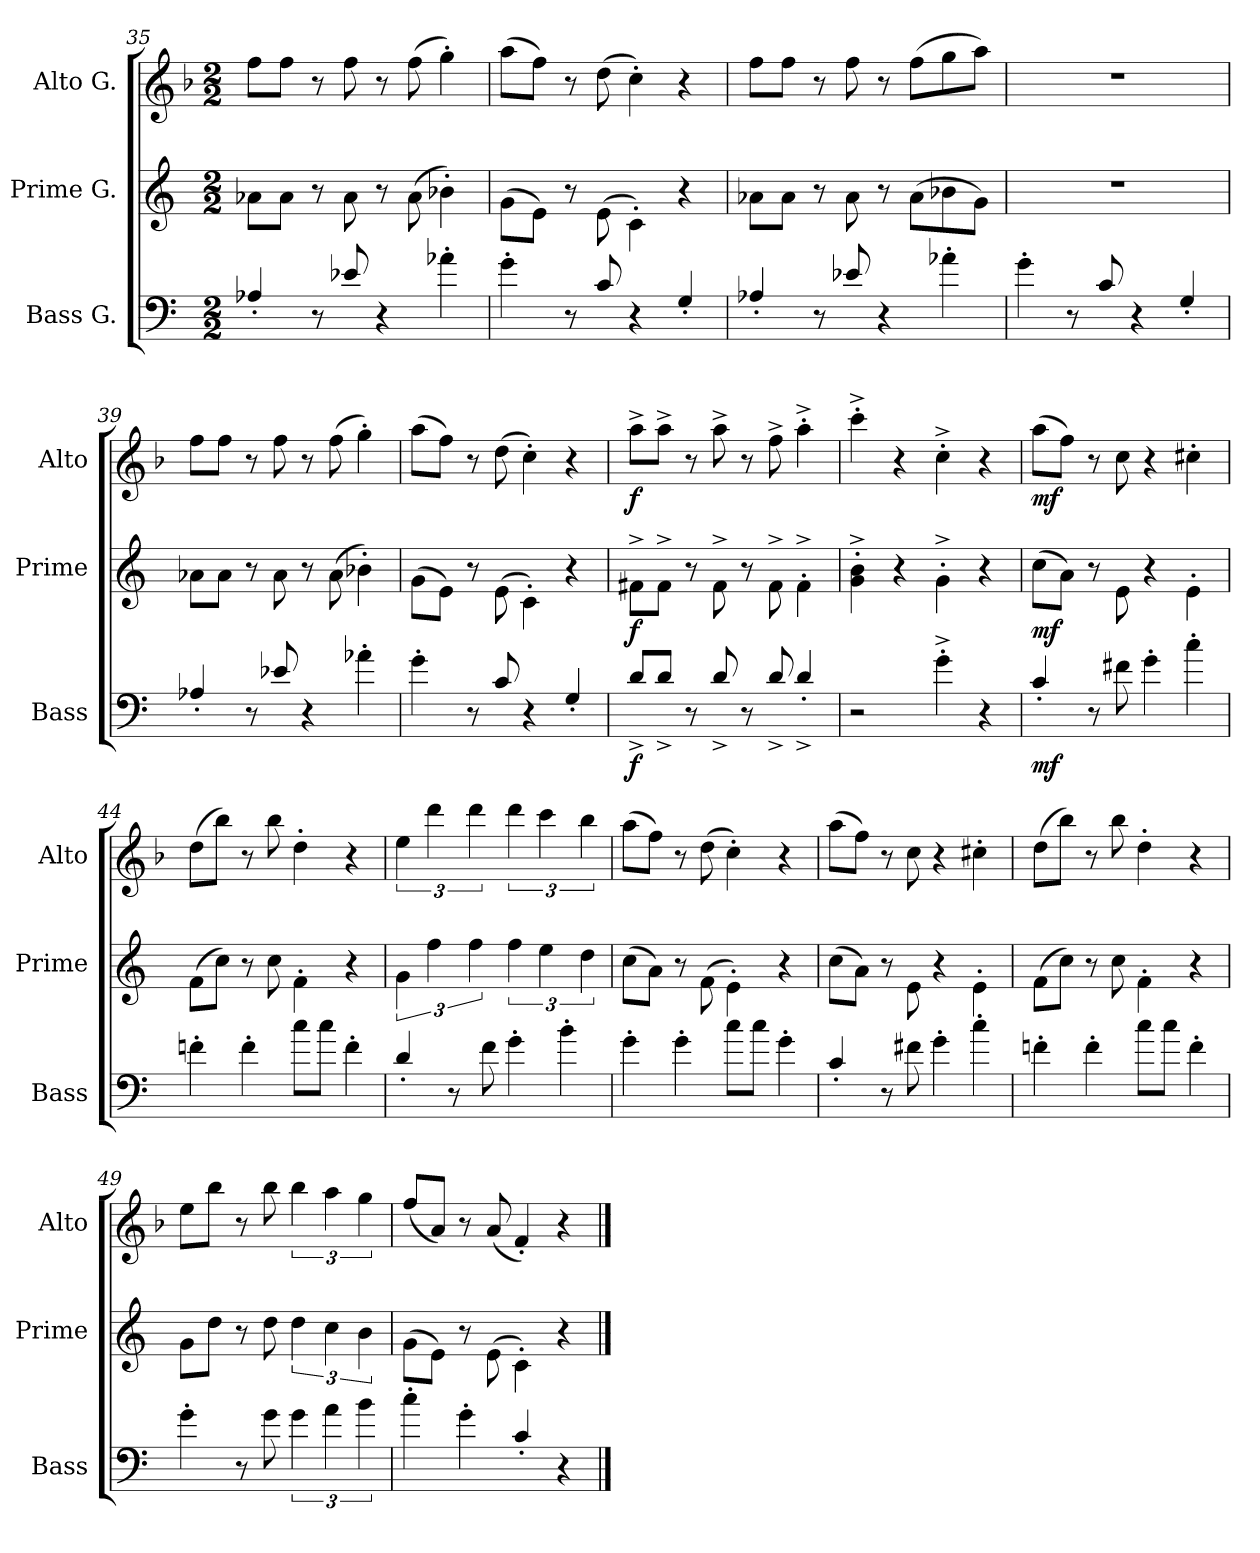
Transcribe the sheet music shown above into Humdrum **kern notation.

**kern	**dynam	**kern	**dynam	**kern	**dynam
*part3	*part3	*part2	*part2	*part1	*part1
*staff3	*staff3	*staff2	*staff2	*staff1	*staff1
*I"Bass G.	*	*I"Prime G.	*	*I"Alto G.	*
*I'Bass	*	*I'Prime	*	*I'Alto	*
*	*	*clefG2	*	*clefG2	*
*ITrd10c17	*	*ITrd7c12	*	*ITrd3c5	*
*k[]	*	*k[]	*	*k[]	*
*C:	*	*C:	*	*C:	*
*M2/2	*	*M2/2	*	*M2/2	*
=35	=35	=35	=35	=35	=35
4AA-X'/	.	8A-X\L	.	8cc\L	.
.	.	8A-\J	.	8cc\J	.
8r	.	8r	.	8r	.
8E-X/	.	8A-\	.	8cc\	.
4r	.	8r	.	8r	.
.	.	(8A-\	.	(8cc\	.
4A-X'\	.	4B-X'\)	.	4dd'\)	.
=36	=36	=36	=36	=36	=36
4G'\	.	(8G\L	.	(8ee\L	.
.	.	8E\J)	.	8cc\J)	.
8r	.	8r	.	8r	.
8C/	.	(8E\	.	(8a\	.
4r	.	4C'\)	.	4g'\)	.
4GG'/	.	4r	.	4r	.
!!LO:LB:g=z
=37	=37	=37	=37	=37	=37
4AA-X'/	.	8A-X\L	.	8cc\L	.
.	.	8A-\J	.	8cc\J	.
8r	.	8r	.	8r	.
8E-X/	.	8A-\	.	8cc\	.
4r	.	8r	.	8r	.
.	.	(8A-\L	.	(8cc\L	.
4A-X'\	.	8B-X\	.	8dd\	.
.	.	8G\J)	.	8ee\J)	.
=38	=38	=38	=38	=38	=38
4G'\	.	1r	.	1r	.
8r	.	.	.	.	.
8C/	.	.	.	.	.
4r	.	.	.	.	.
4GG'/	.	.	.	.	.
=39	=39	=39	=39	=39	=39
4AA-X'/	.	8A-X\L	.	8cc\L	.
.	.	8A-\J	.	8cc\J	.
8r	.	8r	.	8r	.
8E-X/	.	8A-\	.	8cc\	.
4r	.	8r	.	8r	.
.	.	(8A-\	.	(8cc\	.
4A-X'\	.	4B-X'\)	.	4dd'\)	.
=40	=40	=40	=40	=40	=40
4G'\	.	(8G\L	.	(8ee\L	.
.	.	8E\J)	.	8cc\J)	.
8r	.	8r	.	8r	.
8C/	.	(8E\	.	(8a\	.
4r	.	4C'\)	.	4g'\)	.
4GG'/	.	4r	.	4r	.
!!LO:LB:g=z
=41	=41	=41	=41	=41	=41
!	!LO:DY:b	!	!LO:DY:b	!	!LO:DY:b
8D^/L	f	8F#X^\L	f	8ee^\L	f
8D^/J	.	8F#^\J	.	8ee^\J	.
8r	.	8r	.	8r	.
8D^/	.	8F#^\	.	8ee^\	.
8r	.	8r	.	8r	.
8D^/	.	8F#^\	.	8cc^\	.
4D'^/	.	4F#'^\	.	4ee'^\	.
=42	=42	=42	=42	=42	=42
2r	.	4G\'^ 4B\'^	.	4gg'^\	.
.	.	4r	.	4r	.
4G'^\	.	4G'^\	.	4g'^\	.
4r	.	4r	.	4r	.
=43	=43	=43	=43	=43	=43
!	!LO:DY:b	!	!LO:DY:b	!	!LO:DY:b
4C'/	mf	(8c\L	mf	(8ee\L	mf
.	.	8A\J)	.	8cc\J)	.
8r	.	8r	.	8r	.
8F#X\	.	8E\	.	8g\	.
4G'\	.	4r	.	4r	.
4c'\	.	4E'\	.	4g#X'\	.
=44	=44	=44	=44	=44	=44
4Fn'\	.	(8F\L	.	(8a\L	.
.	.	8c\J)	.	8ff\J)	.
4F'\	.	8r	.	8r	.
.	.	8c\	.	8ff\	.
8c\L	.	4F'\	.	4a'\	.
8c\J	.	.	.	.	.
4F'\	.	4r	.	4r	.
=45	=45	=45	=45	=45	=45
4D'/	.	6G\	.	6b\	.
.	.	6f\	.	6aa\	.
8r	.	.	.	.	.
.	.	6f\	.	6aa\	.
8F\	.	.	.	.	.
4G'\	.	6f\	.	6aa\	.
.	.	6e\	.	6gg\	.
4B'\	.	.	.	.	.
.	.	6d\	.	6ff\	.
!!LO:PB:g=z
=46	=46	=46	=46	=46	=46
4G'\	.	(8c\L	.	(8ee\L	.
.	.	8A\J)	.	8cc\J)	.
4G'\	.	8r	.	8r	.
.	.	(8F\	.	(8a\	.
8c\L	.	4E'\)	.	4g'\)	.
8c\J	.	.	.	.	.
4G'\	.	4r	.	4r	.
=47	=47	=47	=47	=47	=47
4C'/	.	(8c\L	.	(8ee\L	.
.	.	8A\J)	.	8cc\J)	.
8r	.	8r	.	8r	.
8F#X\	.	8E\	.	8g\	.
4G'\	.	4r	.	4r	.
4c'\	.	4E'\	.	4g#X'\	.
=48	=48	=48	=48	=48	=48
4Fn'\	.	(8F\L	.	(8a\L	.
.	.	8c\J)	.	8ff\J)	.
4F'\	.	8r	.	8r	.
.	.	8c\	.	8ff\	.
8c\L	.	4F'\	.	4a'\	.
8c\J	.	.	.	.	.
4F'\	.	4r	.	4r	.
=49	=49	=49	=49	=49	=49
4G'\	.	8G\L	.	8b\L	.
.	.	8d\J	.	8ff\J	.
8r	.	8r	.	8r	.
8G\	.	8d\	.	8ff\	.
6G\	.	6d\	.	6ff\	.
6A\	.	6c\	.	6ee\	.
6B\	.	6B\	.	6dd\	.
!!LO:LB:g=z
=50	=50	=50	=50	=50	=50
4c'\	.	(8G\L	.	(8cc/L	.
.	.	8E\J)	.	8e/J)	.
4G'\	.	8r	.	8r	.
.	.	(8E\	.	(8e/	.
4C'/	.	4C'\)	.	4c'/)	.
4r	.	4r	.	4r	.
==	==	==	==	==	==
*-	*-	*-	*-	*-	*-
